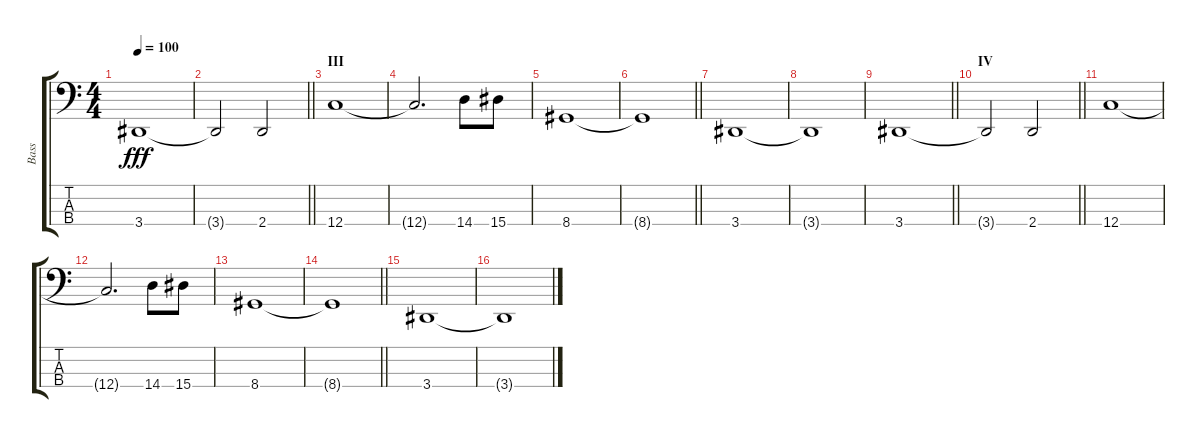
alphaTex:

\track ("Bass" "Bass") {instrument slapbass1}
\staff {score tabs}
\tuning (F2 C2 G1 C1) {hide}
\ts (4 4)
\tempo 100
\clef f4
\ks c
3.4.1{dy fff} |
\barLineRight lightlight
3.4{t}.2 2.4.2 |
\section ("" "III")
12.4.1 |
12.4{t}.2{d} 14.4.8 15.4.8 |
8.4.1 |
\barLineRight lightlight
8.4{t}.1 |
3.4.1 |
3.4{t}.1 |
\barLineRight lightlight
3.4.1 |
\section ("" "IV")
\barLineRight lightlight
3.4{t}.2 2.4.2 |
12.4.1 |
12.4{t}.2{d} 14.4.8 15.4.8 |
8.4.1 |
\barLineRight lightlight
8.4{t}.1 |
3.4.1 |
3.4{t}.1
